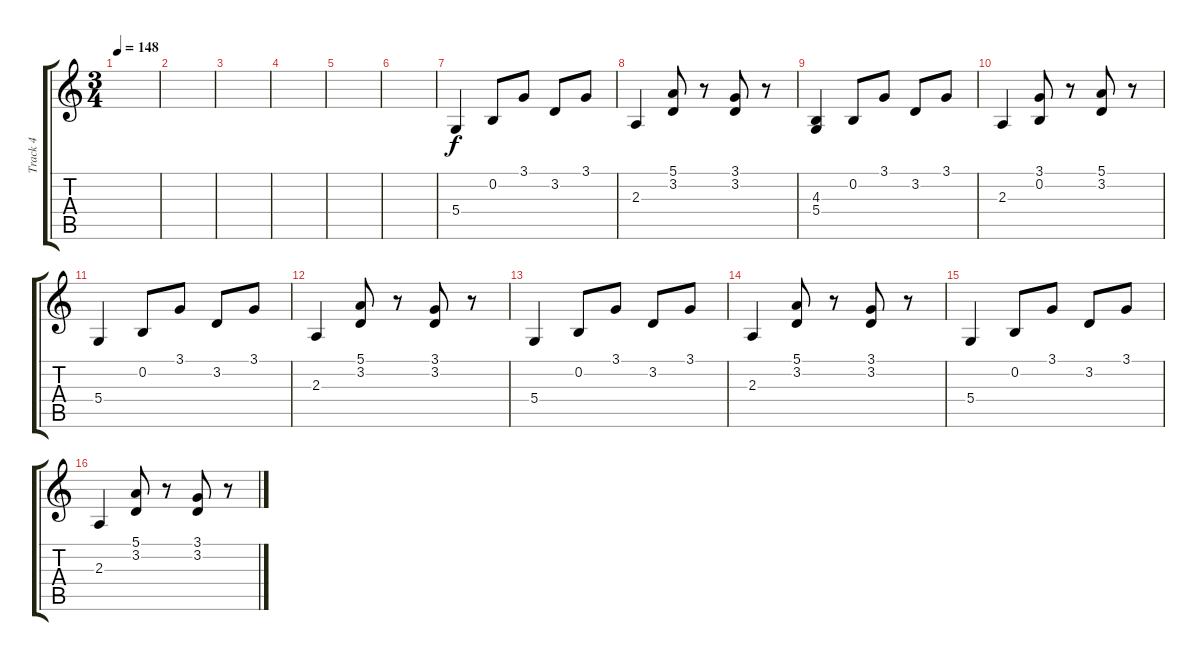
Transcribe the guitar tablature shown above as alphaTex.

\track ("Track 4" "Track 4") {instrument viola}
\staff {score tabs}
\tuning (E4 B3 G3 D3 A2 E2) {hide}
\ts (3 4)
\tempo 148
\clef g2
\ks c
|
|
|
|
|
|
5.4.4 0.2.8 3.1.8 3.2.8 3.1.8 |
2.3.4 (5.1 3.2).8 r.8 (3.1 3.2).8 r.8 |
(4.3 5.4).4 0.2.8 3.1.8 3.2.8 3.1.8 |
2.3.4 (3.1 0.2).8 r.8 (5.1 3.2).8 r.8 |
5.4.4 0.2.8 3.1.8 3.2.8 3.1.8 |
2.3.4 (5.1 3.2).8 r.8 (3.1 3.2).8 r.8 |
5.4.4 0.2.8 3.1.8 3.2.8 3.1.8 |
2.3.4 (5.1 3.2).8 r.8 (3.1 3.2).8 r.8 |
5.4.4 0.2.8 3.1.8 3.2.8 3.1.8 |
2.3.4 (5.1 3.2).8 r.8 (3.1 3.2).8 r.8
